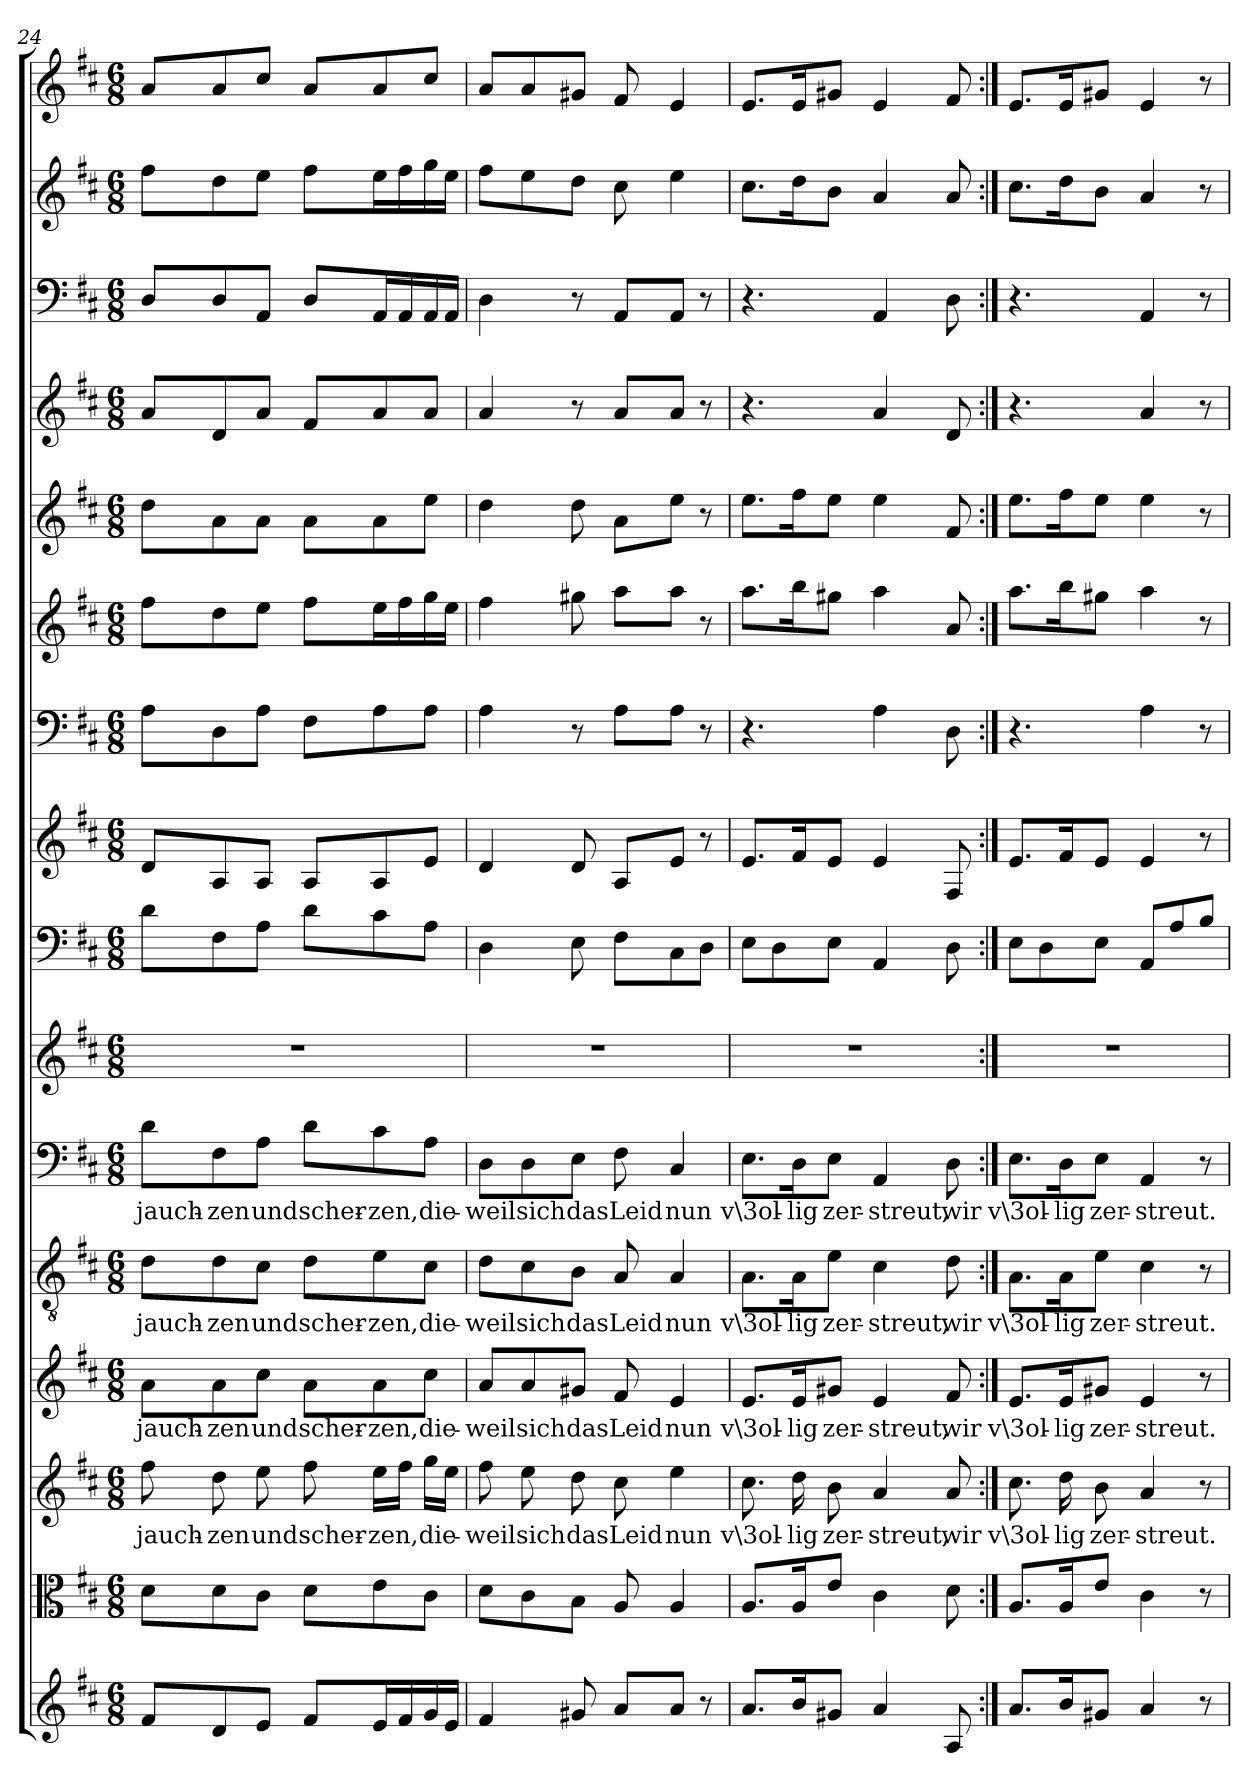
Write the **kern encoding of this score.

**kern	**kern	**kern	**text	**kern	**text	**kern	**text	**kern	**text	**kern	**kern	**kern	**kern	**kern	**kern	**kern	**kern	**kern	**kern
*part16	*part15	*part14	*part14	*part13	*part13	*part12	*part12	*part11	*part11	*part10	*part9	*part8	*part7	*part6	*part5	*part4	*part3	*part2	*part1
*staff16	*staff15	*staff14	*staff14	*staff13	*staff13	*staff12	*staff12	*staff11	*staff11	*staff10	*staff9	*staff8	*staff7	*staff6	*staff5	*staff4	*staff3	*staff2	*staff1
*clefG2	*clefC3	*clefG2	*	*clefG2	*	*clefGv2	*	*clefF4	*	*clefG2	*clefF4	*clefG2	*clefF4	*clefG2	*clefG2	*clefG2	*clefF4	*clefG2	*clefG2
*k[f#c#]	*k[f#c#]	*k[f#c#]	*	*k[f#c#]	*	*k[f#c#]	*	*k[f#c#]	*	*k[f#c#]	*k[f#c#]	*k[f#c#]	*k[f#c#]	*k[f#c#]	*k[f#c#]	*k[f#c#]	*k[f#c#]	*k[f#c#]	*k[f#c#]
*D:	*D:	*D:	*	*D:	*	*D:	*	*D:	*	*D:	*D:	*D:	*D:	*D:	*D:	*D:	*D:	*D:	*D:
*M6/8	*M6/8	*M6/8	*	*M6/8	*	*M6/8	*	*M6/8	*	*M6/8	*M6/8	*M6/8	*M6/8	*M6/8	*M6/8	*M6/8	*M6/8	*M6/8	*M6/8
=24	=24	=24	=24	=24	=24	=24	=24	=24	=24	=24	=24	=24	=24	=24	=24	=24	=24	=24	=24
8f#/L	8d\L	8ff#\	jauch-	8a\L	jauch-	8d\L	jauch-	8d\L	jauch-	2.r	8d\L	8d/L	8A\L	8ff#\L	8dd\L	8a/L	8D/L	8ff#\L	8a/L
8d/	8d\	8dd\	-zen	8a\	-zen	8d\	-zen	8F#\	-zen	.	8F#\	8A/	8D\	8dd\	8a\	8d/	8D/	8dd\	8a/
8e/J	8c#\J	8ee\	und	8cc#\J	und	8c#\J	und	8A\J	und	.	8A\J	8A/J	8A\J	8ee\J	8a\J	8a/J	8AA/J	8ee\J	8cc#/J
8f#/L	8d\L	8ff#\	scher-	8a\L	scher-	8d\L	scher-	8d\L	scher-	.	8d\L	8A/L	8F#\L	8ff#\L	8a\L	8f#/L	8D/L	8ff#\L	8a/L
16e/L	8e\	16ee\LL	-zen,	8a\	-zen,	8e\	-zen,	8c#\	-zen,	.	8c#\	8A/	8A\	16ee\L	8a\	8a/	16AA/L	16ee\L	8a/
16f#/	.	16ff#\JJ	.	.	.	.	.	.	.	.	.	.	.	16ff#\	.	.	16AA/	16ff#\	.
16g/	8c#\J	16gg\LL	die-	8cc#\J	die-	8c#\J	die-	8A\J	die-	.	8A\J	8e/J	8A\J	16gg\	8ee\J	8a/J	16AA/	16gg\	8cc#/J
16e/JJ	.	16ee\JJ	.	.	.	.	.	.	.	.	.	.	.	16ee\JJ	.	.	16AA/JJ	16ee\JJ	.
=25	=25	=25	=25	=25	=25	=25	=25	=25	=25	=25	=25	=25	=25	=25	=25	=25	=25	=25	=25
4f#/	8d\L	8ff#\	-weil	8a/L	-weil	8d\L	-weil	8D\L	-weil	2.r	4D\	4d/	4A\	4ff#\	4dd\	4a/	4D\	8ff#\L	8a/L
.	8c#\	8ee\	sich	8a/	sich	8c#\	sich	8D\	sich	.	.	.	.	.	.	.	.	8ee\	8a/
8g#X/	8B\J	8dd\	das	8g#X/J	das	8B\J	das	8E\J	das	.	8E\	8d/	8r	8gg#X\	8dd\	8r	8r	8dd\J	8g#X/J
8a/L	8A/	8cc#\	Leid	8f#/	Leid	8A/	Leid	8F#\	Leid	.	8F#\L	8A/L	8A\L	8aa\L	8a\L	8a/L	8AA/L	8cc#\	8f#/
8a/J	4A/	4ee\	nun	4e/	nun	4A/	nun	4C#/	nun	.	8C#\	8e/J	8A\J	8aa\J	8ee\J	8a/J	8AA/J	4ee\	4e/
8r	.	.	.	.	.	.	.	.	.	.	8D\J	8r	8r	8r	8r	8r	8r	.	.
=26	=26	=26	=26	=26	=26	=26	=26	=26	=26	=26	=26	=26	=26	=26	=26	=26	=26	=26	=26
8.a/L	8.A/L	8.cc#\	v\3ol-	8.e/L	v\3ol-	8.A\L	v\3ol-	8.E\L	v\3ol-	2.r	8E\L	8.e/L	4.r	8.aa\L	8.ee\L	4.r	4.r	8.cc#\L	8.e/L
.	.	.	.	.	.	.	.	.	.	.	8D\	.	.	.	.	.	.	.	.
16b/K	16A/K	16dd\	-lig	16e/K	-lig	16A\K	-lig	16D\K	-lig	.	.	16f#/K	.	16bb\K	16ff#\K	.	.	16dd\K	16e/K
8g#X/J	8e/J	8b\	zer-	8g#X/J	zer-	8e\J	zer-	8E\J	zer-	.	8E\J	8e/J	.	8gg#X\J	8ee\J	.	.	8b\J	8g#X/J
4a/	4c#\	4a/	-streut,	4e/	-streut,	4c#\	-streut,	4AA/	-streut,	.	4AA/	4e/	4A\	4aa\	4ee\	4a/	4AA/	4a/	4e/
8A/	8d\	8a/	wir	8f#/	wir	8d\	wir	8D\	wir	.	8D\	8F#/	8D\	8a/	8f#/	8d/	8D\	8a/	8f#/
=26:|!	=26:|!	=26:|!	=26:|!	=26:|!	=26:|!	=26:|!	=26:|!	=26:|!	=26:|!	=26:|!	=26:|!	=26:|!	=26:|!	=26:|!	=26:|!	=26:|!	=26:|!	=26:|!	=26:|!
8.a/L	8.A/L	8.cc#\	v\3ol-	8.e/L	v\3ol-	8.A\L	v\3ol-	8.E\L	v\3ol-	2.r	8E\L	8.e/L	4.r	8.aa\L	8.ee\L	4.r	4.r	8.cc#\L	8.e/L
.	.	.	.	.	.	.	.	.	.	.	8D\	.	.	.	.	.	.	.	.
16b/K	16A/K	16dd\	-lig	16e/K	-lig	16A\K	-lig	16D\K	-lig	.	.	16f#/K	.	16bb\K	16ff#\K	.	.	16dd\K	16e/K
8g#X/J	8e/J	8b\	zer-	8g#X/J	zer-	8e\J	zer-	8E\J	zer-	.	8E\J	8e/J	.	8gg#X\J	8ee\J	.	.	8b\J	8g#X/J
4a/	4c#\	4a/	-streut.	4e/	-streut.	4c#\	-streut.	4AA/	-streut.	.	8AA/L	4e/	4A\	4aa\	4ee\	4a/	4AA/	4a/	4e/
.	.	.	.	.	.	.	.	.	.	.	8A/	.	.	.	.	.	.	.	.
8r	8r	8r	.	8r	.	8r	.	8r	.	.	8B/J	8r	8r	8r	8r	8r	8r	8r	8r
=	=	=	=	=	=	=	=	=	=	=	=	=	=	=	=	=	=	=	=
*-	*-	*-	*-	*-	*-	*-	*-	*-	*-	*-	*-	*-	*-	*-	*-	*-	*-	*-	*-
